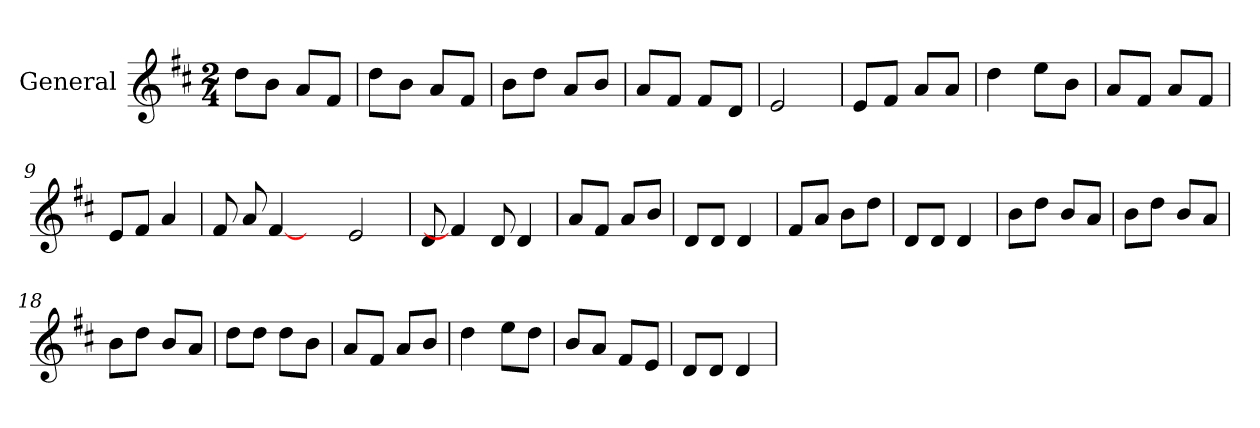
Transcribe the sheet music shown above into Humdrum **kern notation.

**kern
*part1
*staff1
*I"General
*clefG2
*k[f#c#]
*M2/4
=1
8dd\L
8b\J
8a/L
8f#/J
=2
8dd\L
8b\J
8a/L
8f#/J
=3
8b\L
8dd\J
8a/L
8b/J
=4
8a/L
8f#/J
8f#/L
8d/J
=5
2e
=6
8e/L
8f#/J
8a/L
8a/J
=7
4dd
8ee\L
8b\J
=8
8a/L
8f#/J
8a/L
8f#/J
=9
8e/L
8f#/J
4a
=10
8f#
8a
[4f#
4ryy
2e
=11
8d
4f#]
8d
4d
=12
8a/L
8f#/J
8a/L
8b/J
=13
8d/L
8d/J
4d
=14
8f#/L
8a/J
8b\L
8dd\J
=15
8d/L
8d/J
4d
=16
8b\L
8dd\J
8b/L
8a/J
=17
8b\L
8dd\J
8b/L
8a/J
=18
8b\L
8dd\J
8b/L
8a/J
=19
8dd\L
8dd\J
8dd\L
8b\J
=20
8a/L
8f#/J
8a/L
8b/J
=21
4dd
8ee\L
8dd\J
=22
8b/L
8a/J
8f#/L
8e/J
=23
8d/L
8d/J
4d
=
*-
